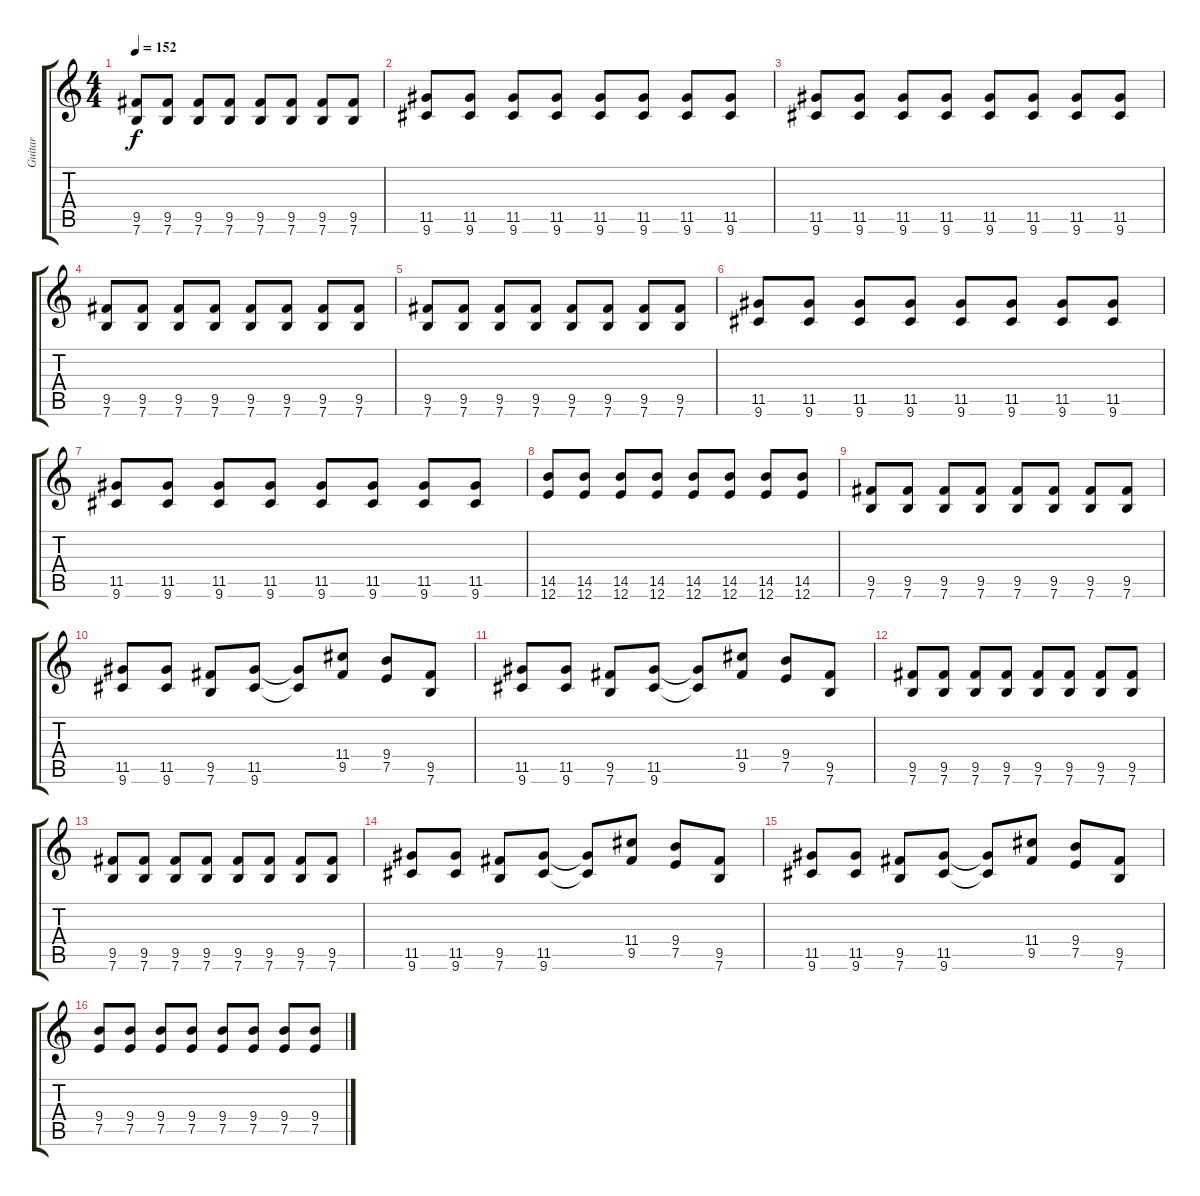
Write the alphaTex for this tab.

\track ("Guitar" "Guitar") {instrument distortionguitar}
\staff {score tabs}
\tuning (E4 B3 G3 D3 A2 E2) {hide}
\ts (4 4)
\tempo 152
\clef g2
\ks c
(9.5 7.6).8{dy f} (9.5 7.6).8 (9.5 7.6).8 (9.5 7.6).8 (9.5 7.6).8 (9.5 7.6).8 (9.5 7.6).8 (9.5 7.6).8 |
(11.5 9.6).8 (11.5 9.6).8 (11.5 9.6).8 (11.5 9.6).8 (11.5 9.6).8 (11.5 9.6).8 (11.5 9.6).8 (11.5 9.6).8 |
(11.5 9.6).8 (11.5 9.6).8 (11.5 9.6).8 (11.5 9.6).8 (11.5 9.6).8 (11.5 9.6).8 (11.5 9.6).8 (11.5 9.6).8 |
(9.5 7.6).8 (9.5 7.6).8 (9.5 7.6).8 (9.5 7.6).8 (9.5 7.6).8 (9.5 7.6).8 (9.5 7.6).8 (9.5 7.6).8 |
(9.5 7.6).8 (9.5 7.6).8 (9.5 7.6).8 (9.5 7.6).8 (9.5 7.6).8 (9.5 7.6).8 (9.5 7.6).8 (9.5 7.6).8 |
(11.5 9.6).8 (11.5 9.6).8 (11.5 9.6).8 (11.5 9.6).8 (11.5 9.6).8 (11.5 9.6).8 (11.5 9.6).8 (11.5 9.6).8 |
(11.5 9.6).8 (11.5 9.6).8 (11.5 9.6).8 (11.5 9.6).8 (11.5 9.6).8 (11.5 9.6).8 (11.5 9.6).8 (11.5 9.6).8 |
(14.5 12.6).8 (14.5 12.6).8 (14.5 12.6).8 (14.5 12.6).8 (14.5 12.6).8 (14.5 12.6).8 (14.5 12.6).8 (14.5 12.6).8 |
(9.5 7.6).8 (9.5 7.6).8 (9.5 7.6).8 (9.5 7.6).8 (9.5 7.6).8 (9.5 7.6).8 (9.5 7.6).8 (9.5 7.6).8 |
(11.5 9.6).8 (11.5 9.6).8 (9.5 7.6).8 (11.5 9.6).8 (11.5{t} 9.6{t}).8 (11.4 9.5).8 (9.4 7.5).8 (9.5 7.6).8 |
(11.5 9.6).8 (11.5 9.6).8 (9.5 7.6).8 (11.5 9.6).8 (11.5{t} 9.6{t}).8 (11.4 9.5).8 (9.4 7.5).8 (9.5 7.6).8 |
(9.5 7.6).8 (9.5 7.6).8 (9.5 7.6).8 (9.5 7.6).8 (9.5 7.6).8 (9.5 7.6).8 (9.5 7.6).8 (9.5 7.6).8 |
(9.5 7.6).8 (9.5 7.6).8 (9.5 7.6).8 (9.5 7.6).8 (9.5 7.6).8 (9.5 7.6).8 (9.5 7.6).8 (9.5 7.6).8 |
(11.5 9.6).8 (11.5 9.6).8 (9.5 7.6).8 (11.5 9.6).8 (11.5{t} 9.6{t}).8 (11.4 9.5).8 (9.4 7.5).8 (9.5 7.6).8 |
(11.5 9.6).8 (11.5 9.6).8 (9.5 7.6).8 (11.5 9.6).8 (11.5{t} 9.6{t}).8 (11.4 9.5).8 (9.4 7.5).8 (9.5 7.6).8 |
(9.4 7.5).8 (9.4 7.5).8 (9.4 7.5).8 (9.4 7.5).8 (9.4 7.5).8 (9.4 7.5).8 (9.4 7.5).8 (9.4 7.5).8
